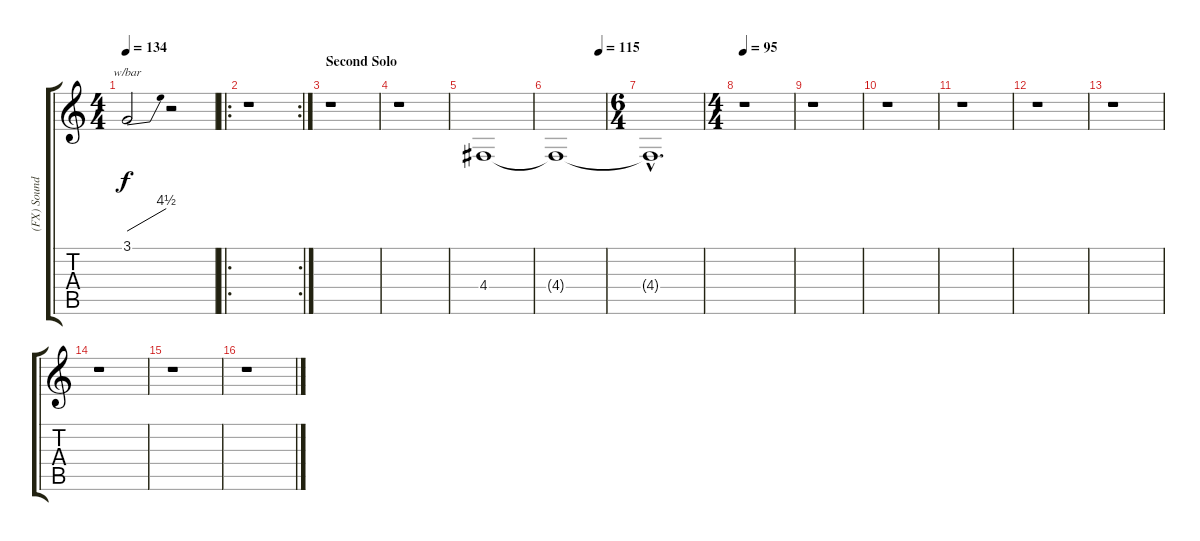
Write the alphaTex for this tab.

\track ("(FX) Sound Effects" "(FX) Sound") {instrument blownbottle}
\staff {score tabs}
\tuning (E4 B3 G3 D3 A2 E2) {hide}
\ts (4 4)
\tempo 134
\clef g2
\ks c
3.1.2{tbe (dive default 0 0 60 18) dy f} r.2 |
\ro
\rc 2
r.1{volume 8} |
\section ("" "Second Solo")
r.1 |
r.1 |
4.4.1{instrument seashore} |
\tempo (115 0.875)
4.4{t}.1 |
\ts (6 4)
4.4{hac t}.1{d} |
\ts (4 4)
\tempo 95
r.1 |
r.1 |
r.1 |
r.1 |
r.1 |
r.1 |
r.1 |
r.1 |
r.1
